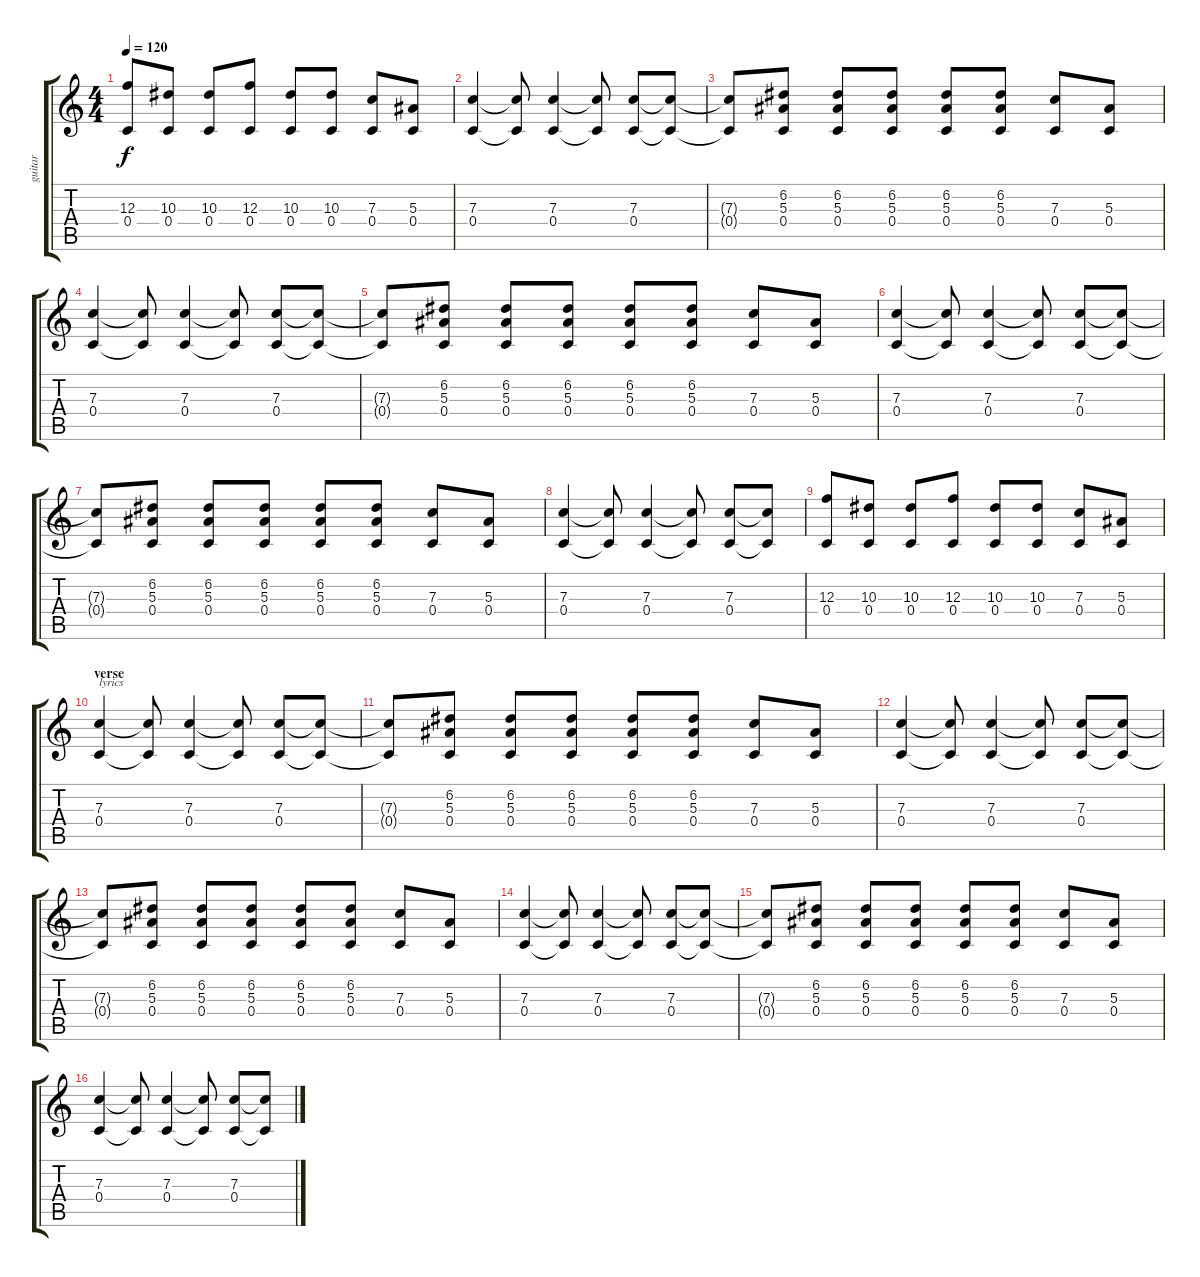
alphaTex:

\track ("guitar" "guitar") {instrument acousticguitarnylon}
\staff {score tabs}
\tuning (D4 A3 F3 C3 G2 D2) {hide}
\ts (4 4)
\tempo 120
\clef g2
\ks c
(12.3 0.4).8{dy f} (10.3 0.4).8 (10.3 0.4).8 (12.3 0.4).8 (10.3 0.4).8 (10.3 0.4).8 (7.3 0.4).8 (5.3 0.4).8 |
(7.3 0.4).4 (7.3{t} 0.4{t}).8 (7.3 0.4).4 (7.3{t} 0.4{t}).8 (7.3 0.4).8 (7.3{t} 0.4{t}).8 |
(7.3{t} 0.4{t}).8 (6.2 5.3 0.4).8 (6.2 5.3 0.4).8 (6.2 5.3 0.4).8 (6.2 5.3 0.4).8 (6.2 5.3 0.4).8 (7.3 0.4).8 (5.3 0.4).8 |
(7.3 0.4).4 (7.3{t} 0.4{t}).8 (7.3 0.4).4 (7.3{t} 0.4{t}).8 (7.3 0.4).8 (7.3{t} 0.4{t}).8 |
(7.3{t} 0.4{t}).8 (6.2 5.3 0.4).8 (6.2 5.3 0.4).8 (6.2 5.3 0.4).8 (6.2 5.3 0.4).8 (6.2 5.3 0.4).8 (7.3 0.4).8 (5.3 0.4).8 |
(7.3 0.4).4 (7.3{t} 0.4{t}).8 (7.3 0.4).4 (7.3{t} 0.4{t}).8 (7.3 0.4).8 (7.3{t} 0.4{t}).8 |
(7.3{t} 0.4{t}).8 (6.2 5.3 0.4).8 (6.2 5.3 0.4).8 (6.2 5.3 0.4).8 (6.2 5.3 0.4).8 (6.2 5.3 0.4).8 (7.3 0.4).8 (5.3 0.4).8 |
(7.3 0.4).4 (7.3{t} 0.4{t}).8 (7.3 0.4).4 (7.3{t} 0.4{t}).8 (7.3 0.4).8 (7.3{t} 0.4{t}).8 |
(12.3 0.4).8 (10.3 0.4).8 (10.3 0.4).8 (12.3 0.4).8 (10.3 0.4).8 (10.3 0.4).8 (7.3 0.4).8 (5.3 0.4).8 |
\section ("" "verse")
(7.3 0.4).4{txt "lyrics"} (7.3{t} 0.4{t}).8 (7.3 0.4).4 (7.3{t} 0.4{t}).8 (7.3 0.4).8 (7.3{t} 0.4{t}).8 |
(7.3{t} 0.4{t}).8 (6.2 5.3 0.4).8 (6.2 5.3 0.4).8 (6.2 5.3 0.4).8 (6.2 5.3 0.4).8 (6.2 5.3 0.4).8 (7.3 0.4).8 (5.3 0.4).8 |
(7.3 0.4).4 (7.3{t} 0.4{t}).8 (7.3 0.4).4 (7.3{t} 0.4{t}).8 (7.3 0.4).8 (7.3{t} 0.4{t}).8 |
(7.3{t} 0.4{t}).8 (6.2 5.3 0.4).8 (6.2 5.3 0.4).8 (6.2 5.3 0.4).8 (6.2 5.3 0.4).8 (6.2 5.3 0.4).8 (7.3 0.4).8 (5.3 0.4).8 |
(7.3 0.4).4 (7.3{t} 0.4{t}).8 (7.3 0.4).4 (7.3{t} 0.4{t}).8 (7.3 0.4).8 (7.3{t} 0.4{t}).8 |
(7.3{t} 0.4{t}).8 (6.2 5.3 0.4).8 (6.2 5.3 0.4).8 (6.2 5.3 0.4).8 (6.2 5.3 0.4).8 (6.2 5.3 0.4).8 (7.3 0.4).8 (5.3 0.4).8 |
(7.3 0.4).4 (7.3{t} 0.4{t}).8 (7.3 0.4).4 (7.3{t} 0.4{t}).8 (7.3 0.4).8 (7.3{t} 0.4{t}).8
